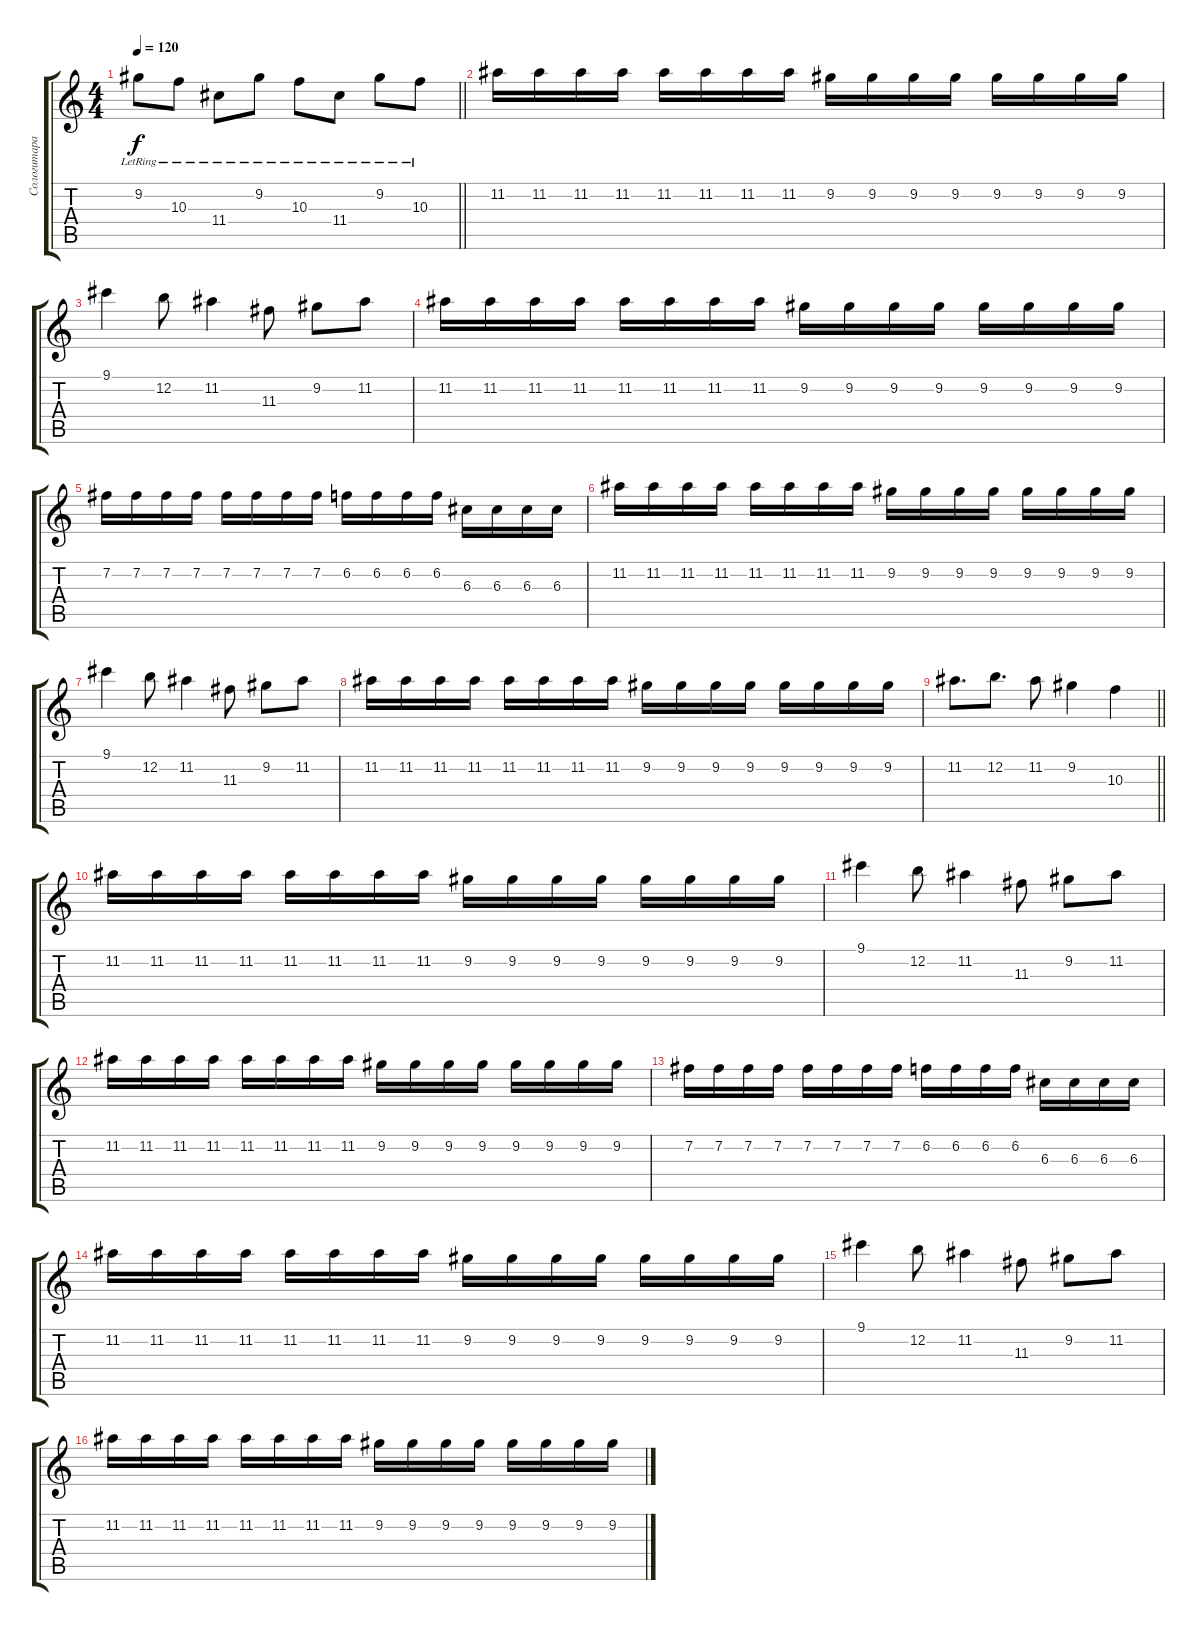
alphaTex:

\track ("Сологитара " "Сологитара") {instrument distortionguitar}
\staff {score tabs}
\tuning (E4 B3 G3 D3 A2 E2) {hide}
\ts (4 4)
\tempo 120
\clef g2
\barLineRight lightlight
\ks c
9.2{lr}.8{dy f} 10.3{lr}.8 11.4{lr}.8 9.2{lr}.8 10.3{lr}.8 11.4{lr}.8 9.2{lr}.8 10.3{lr}.8 |
\section ("" "")
11.2.16{instrument distortionguitar} 11.2.16 11.2.16 11.2.16 11.2.16 11.2.16 11.2.16 11.2.16 9.2.16 9.2.16 9.2.16 9.2.16 9.2.16 9.2.16 9.2.16 9.2.16 |
9.1.4 12.2.8 11.2.4 11.3.8 9.2.8 11.2.8 |
11.2.16 11.2.16 11.2.16 11.2.16 11.2.16 11.2.16 11.2.16 11.2.16 9.2.16 9.2.16 9.2.16 9.2.16 9.2.16 9.2.16 9.2.16 9.2.16 |
7.2.16 7.2.16 7.2.16 7.2.16 7.2.16 7.2.16 7.2.16 7.2.16 6.2.16 6.2.16 6.2.16 6.2.16 6.3.16 6.3.16 6.3.16 6.3.16 |
11.2.16 11.2.16 11.2.16 11.2.16 11.2.16 11.2.16 11.2.16 11.2.16 9.2.16 9.2.16 9.2.16 9.2.16 9.2.16 9.2.16 9.2.16 9.2.16 |
9.1.4 12.2.8 11.2.4 11.3.8 9.2.8 11.2.8 |
11.2.16 11.2.16 11.2.16 11.2.16 11.2.16 11.2.16 11.2.16 11.2.16 9.2.16 9.2.16 9.2.16 9.2.16 9.2.16 9.2.16 9.2.16 9.2.16 |
\barLineRight lightlight
11.2.8{d} 12.2.8{d} 11.2.8 9.2.4 10.3.4 |
11.2.16 11.2.16 11.2.16 11.2.16 11.2.16 11.2.16 11.2.16 11.2.16 9.2.16 9.2.16 9.2.16 9.2.16 9.2.16 9.2.16 9.2.16 9.2.16 |
9.1.4 12.2.8 11.2.4 11.3.8 9.2.8 11.2.8 |
11.2.16 11.2.16 11.2.16 11.2.16 11.2.16 11.2.16 11.2.16 11.2.16 9.2.16 9.2.16 9.2.16 9.2.16 9.2.16 9.2.16 9.2.16 9.2.16 |
7.2.16 7.2.16 7.2.16 7.2.16 7.2.16 7.2.16 7.2.16 7.2.16 6.2.16 6.2.16 6.2.16 6.2.16 6.3.16 6.3.16 6.3.16 6.3.16 |
11.2.16 11.2.16 11.2.16 11.2.16 11.2.16 11.2.16 11.2.16 11.2.16 9.2.16 9.2.16 9.2.16 9.2.16 9.2.16 9.2.16 9.2.16 9.2.16 |
9.1.4 12.2.8 11.2.4 11.3.8 9.2.8 11.2.8 |
11.2.16 11.2.16 11.2.16 11.2.16 11.2.16 11.2.16 11.2.16 11.2.16 9.2.16 9.2.16 9.2.16 9.2.16 9.2.16 9.2.16 9.2.16 9.2.16
